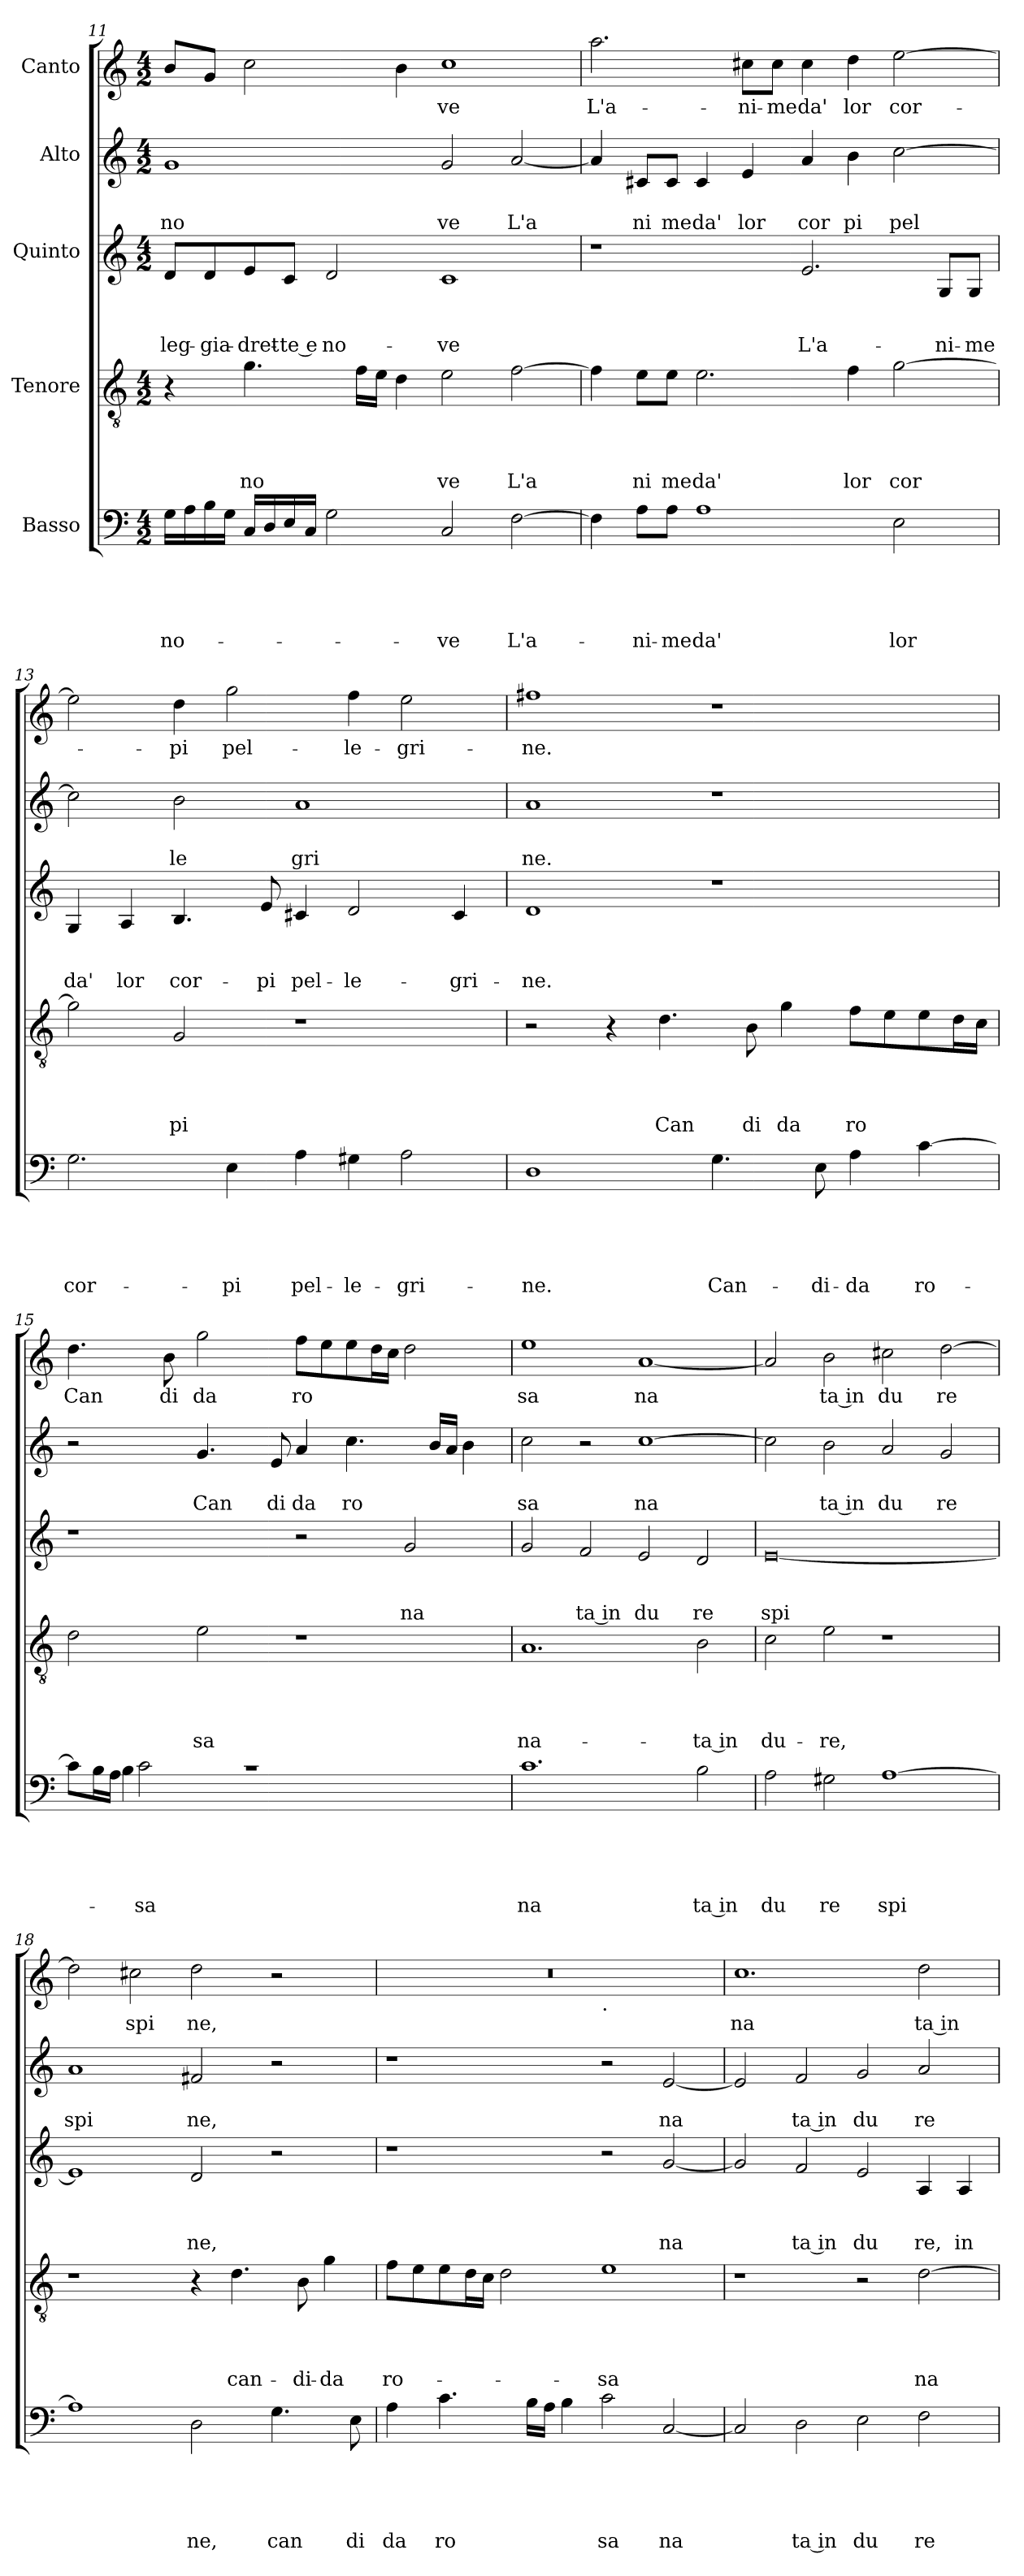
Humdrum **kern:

**kern	**text	**text	**text	**text	**text	**kern	**text	**text	**text	**text	**kern	**text	**text	**text	**kern	**text	**text	**kern	**text
*part5	*part5	*part5	*part5	*part5	*part5	*part4	*part4	*part4	*part4	*part4	*part3	*part3	*part3	*part3	*part2	*part2	*part2	*part1	*part1
*staff5	*staff5	*staff5	*staff5	*staff5	*staff5	*staff4	*staff4	*staff4	*staff4	*staff4	*staff3	*staff3	*staff3	*staff3	*staff2	*staff2	*staff2	*staff1	*staff1
*I"Basso	*	*	*	*	*	*I"Tenore	*	*	*	*	*I"Quinto	*	*	*	*I"Alto	*	*	*I"Canto	*
!!LO:PB:g=z
*clefF4	*	*	*	*	*	*clefGv2	*	*	*	*	*clefG2	*	*	*	*clefG2	*	*	*clefG2	*
*k[]	*	*	*	*	*	*k[]	*	*	*	*	*k[]	*	*	*	*k[]	*	*	*k[]	*
*C:	*	*	*	*	*	*C:	*	*	*	*	*C:	*	*	*	*C:	*	*	*C:	*
*M4/2	*	*	*	*	*	*M4/2	*	*	*	*	*M4/2	*	*	*	*M4/2	*	*	*M4/2	*
=11	=11	=11	=11	=11	=11	=11	=11	=11	=11	=11	=11	=11	=11	=11	=11	=11	=11	=11	=11
!	!	!	!	!	!LO:LY:b	!	!	!	!	!	!	!	!	!LO:LY:b	!	!	!LO:LY:b	!	!
16G\LL	.	.	.	.	no-	4r	.	.	.	.	8d/L	.	.	leg-	1g	.	no	8b/L	.
16A\	.	.	.	.	.	.	.	.	.	.	.	.	.	.	.	.	.	.	.
!	!	!	!	!	!	!	!	!	!	!	!	!	!	!LO:LY:b	!	!	!	!	!
16B\	.	.	.	.	.	.	.	.	.	.	8d/	.	.	-gia-	.	.	.	8g/J	.
16G\JJ	.	.	.	.	.	.	.	.	.	.	.	.	.	.	.	.	.	.	.
!	!	!	!	!	!	!	!	!	!	!LO:LY:b	!	!	!	!LO:LY:b	!	!	!	!	!
16C/LL	.	.	.	.	.	4.g\	.	.	.	no	8e/	.	.	-dret-	.	.	.	2cc\	.
16D/	.	.	.	.	.	.	.	.	.	.	.	.	.	.	.	.	.	.	.
!	!	!	!	!	!	!	!	!	!	!	!	!	!	!LO:LY:b:rj	!	!	!	!	!
16E/	.	.	.	.	.	.	.	.	.	.	8c/J	.	.	-te e	.	.	.	.	.
16C/JJ	.	.	.	.	.	.	.	.	.	.	.	.	.	.	.	.	.	.	.
!	!	!	!	!	!	!	!	!	!	!	!	!	!	!LO:LY:b	!	!	!	!	!
2G\	.	.	.	.	.	.	.	.	.	.	2d/	.	.	no-	.	.	.	.	.
.	.	.	.	.	.	16f\LL	.	.	.	.	.	.	.	.	.	.	.	.	.
.	.	.	.	.	.	16e\JJ	.	.	.	.	.	.	.	.	.	.	.	.	.
.	.	.	.	.	.	4d\	.	.	.	.	.	.	.	.	.	.	.	4b\	.
!	!	!	!	!	!LO:LY:b	!	!	!	!	!LO:LY:b	!	!	!	!LO:LY:b	!	!	!LO:LY:b	!	!LO:LY:b
2C/	.	.	.	.	-ve	2e\	.	.	.	ve	1c	.	.	-ve	2g/	.	ve	1cc	-ve
!	!	!	!	!	!LO:LY:b	!	!	!	!	!LO:LY:b	!	!	!	!	!	!	!LO:LY:b	!	!
[>2F\	.	.	.	.	L'a-	[>2f\	.	.	.	L'a	.	.	.	.	[<2a/	.	L'a	.	.
=12	=12	=12	=12	=12	=12	=12	=12	=12	=12	=12	=12	=12	=12	=12	=12	=12	=12	=12	=12
!	!	!	!	!	!	!	!	!	!	!	!	!	!	!	!	!	!	!	!LO:LY:b
4F\]	.	.	.	.	.	4f\]	.	.	.	.	1r	.	.	.	4a/]	.	.	2.aa\	L'a-
!	!	!	!	!	!LO:LY:b	!	!	!	!	!LO:LY:b	!	!	!	!	!	!	!LO:LY:b	!	!
8A\L	.	.	.	.	-ni-	8e\L	.	.	.	ni	.	.	.	.	8c#X/L	.	ni	.	.
!	!	!	!	!	!LO:LY:b	!	!	!	!	!LO:LY:b	!	!	!	!	!	!	!LO:LY:b	!	!
8A\J	.	.	.	.	-me	8e\J	.	.	.	me	.	.	.	.	8c#/J	.	me	.	.
!	!	!	!	!	!LO:LY:b	!	!	!	!	!LO:LY:b	!	!	!	!	!	!	!LO:LY:b	!	!
1A	.	.	.	.	da'	2.e\	.	.	.	da'	.	.	.	.	4c#/	.	da'	.	.
!	!	!	!	!	!	!	!	!	!	!	!	!	!	!	!	!	!LO:LY:b	!	!LO:LY:b
.	.	.	.	.	.	.	.	.	.	.	.	.	.	.	4e/	.	lor	8cc#X\L	-ni-
!	!	!	!	!	!	!	!	!	!	!	!	!	!	!	!	!	!	!	!LO:LY:b
.	.	.	.	.	.	.	.	.	.	.	.	.	.	.	.	.	.	8cc#\J	-me
!	!	!	!	!	!	!	!	!	!	!	!	!	!	!LO:LY:b	!	!	!LO:LY:b	!	!LO:LY:b
.	.	.	.	.	.	.	.	.	.	.	2.e/	.	.	L'a-	4a/	.	cor	4cc#\	da'
!	!	!	!	!	!	!	!	!	!	!LO:LY:b	!	!	!	!	!	!	!LO:LY:b	!	!LO:LY:b
.	.	.	.	.	.	4f\	.	.	.	lor	.	.	.	.	4b\	.	pi	4dd\	lor
!	!	!	!	!	!LO:LY:b	!	!	!	!	!LO:LY:b	!	!	!	!	!	!	!LO:LY:b	!	!LO:LY:b
2E\	.	.	.	.	lor	[>2g\	.	.	.	cor	.	.	.	.	[>2cc\	.	pel	[>2ee\	cor-
!	!	!	!	!	!	!	!	!	!	!	!	!	!	!LO:LY:b	!	!	!	!	!
.	.	.	.	.	.	.	.	.	.	.	8G/L	.	.	-ni-	.	.	.	.	.
!	!	!	!	!	!	!	!	!	!	!	!	!	!	!LO:LY:b	!	!	!	!	!
.	.	.	.	.	.	.	.	.	.	.	8G/J	.	.	-me	.	.	.	.	.
=13	=13	=13	=13	=13	=13	=13	=13	=13	=13	=13	=13	=13	=13	=13	=13	=13	=13	=13	=13
!	!	!	!	!	!LO:LY:b	!	!	!	!	!	!	!	!	!LO:LY:b	!	!	!	!	!
2.G\	.	.	.	.	cor-	2g\]	.	.	.	.	4G/	.	.	da'	2cc\]	.	.	2ee\]	.
!	!	!	!	!	!	!	!	!	!	!	!	!	!	!LO:LY:b	!	!	!	!	!
.	.	.	.	.	.	.	.	.	.	.	4A/	.	.	lor	.	.	.	.	.
!	!	!	!	!	!	!	!	!	!	!LO:LY:b	!	!	!	!LO:LY:b	!	!	!LO:LY:b	!	!LO:LY:b
.	.	.	.	.	.	2G/	.	.	.	pi	4.B/	.	.	cor-	2b\	.	le	4dd\	-pi
!	!	!	!	!	!LO:LY:b	!	!	!	!	!	!	!	!	!	!	!	!	!	!LO:LY:b
4E\	.	.	.	.	-pi	.	.	.	.	.	.	.	.	.	.	.	.	2gg\	pel-
!	!	!	!	!	!	!	!	!	!	!	!	!	!	!LO:LY:b	!	!	!	!	!
.	.	.	.	.	.	.	.	.	.	.	8e/	.	.	-pi	.	.	.	.	.
!	!	!	!	!	!LO:LY:b	!	!	!	!	!	!	!	!	!LO:LY:b	!	!	!LO:LY:b	!	!
4A\	.	.	.	.	pel-	1r	.	.	.	.	4c#X/	.	.	pel-	1a	.	gri	.	.
!	!	!	!	!	!LO:LY:b	!	!	!	!	!	!	!	!	!LO:LY:b	!	!	!	!	!LO:LY:b
4G#X\	.	.	.	.	-le-	.	.	.	.	.	2d/	.	.	-le-	.	.	.	4ff\	-le-
!	!	!	!	!	!LO:LY:b	!	!	!	!	!	!	!	!	!	!	!	!	!	!LO:LY:b
2A\	.	.	.	.	-gri-	.	.	.	.	.	.	.	.	.	.	.	.	2ee\	-gri-
!	!	!	!	!	!	!	!	!	!	!	!	!	!	!LO:LY:b	!	!	!	!	!
.	.	.	.	.	.	.	.	.	.	.	4c#/	.	.	-gri-	.	.	.	.	.
=14	=14	=14	=14	=14	=14	=14	=14	=14	=14	=14	=14	=14	=14	=14	=14	=14	=14	=14	=14
!	!	!	!	!	!LO:LY:b	!	!	!	!	!	!	!	!	!LO:LY:b	!	!	!LO:LY:b	!	!LO:LY:b
1D	.	.	.	.	-ne.	2r	.	.	.	.	1d	.	.	-ne.	1a	.	ne.	1ff#X	-ne.
.	.	.	.	.	.	4r	.	.	.	.	.	.	.	.	.	.	.	.	.
!	!	!	!	!	!	!	!	!	!	!LO:LY:b	!	!	!	!	!	!	!	!	!
.	.	.	.	.	.	4.d\	.	.	.	Can	.	.	.	.	.	.	.	.	.
!	!	!	!	!	!LO:LY:b	!	!	!	!	!	!	!	!	!	!	!	!	!	!
4.G\	.	.	.	.	Can-	.	.	.	.	.	1r	.	.	.	1r	.	.	1r	.
!	!	!	!	!	!	!	!	!	!	!LO:LY:b	!	!	!	!	!	!	!	!	!
.	.	.	.	.	.	8B\	.	.	.	di	.	.	.	.	.	.	.	.	.
!	!	!	!	!	!	!	!	!	!	!LO:LY:b	!	!	!	!	!	!	!	!	!
.	.	.	.	.	.	4g\	.	.	.	da	.	.	.	.	.	.	.	.	.
!	!	!	!	!	!LO:LY:b	!	!	!	!	!	!	!	!	!	!	!	!	!	!
8E\	.	.	.	.	-di-	.	.	.	.	.	.	.	.	.	.	.	.	.	.
!	!	!	!	!	!LO:LY:b	!	!	!	!	!LO:LY:b	!	!	!	!	!	!	!	!	!
4A\	.	.	.	.	-da	8f\L	.	.	.	ro	.	.	.	.	.	.	.	.	.
.	.	.	.	.	.	8e\	.	.	.	.	.	.	.	.	.	.	.	.	.
!	!	!	!	!	!LO:LY:b	!	!	!	!	!	!	!	!	!	!	!	!	!	!
[<4c\	.	.	.	.	ro-	8e\	.	.	.	.	.	.	.	.	.	.	.	.	.
.	.	.	.	.	.	16d\L	.	.	.	.	.	.	.	.	.	.	.	.	.
.	.	.	.	.	.	16c\JJ	.	.	.	.	.	.	.	.	.	.	.	.	.
!!LO:LB:g=z
=15	=15	=15	=15	=15	=15	=15	=15	=15	=15	=15	=15	=15	=15	=15	=15	=15	=15	=15	=15
*^	*	*	*	*	*	*	*	*	*	*	*	*	*	*	*	*	*	*	*
!	!	!	!	!	!	!	!	!	!	!	!	!	!	!	!	!	!	!	!	!LO:LY:b
8c\L]	8.ryy	.	.	.	.	.	2d\	.	.	.	.	1r	.	.	.	2r	.	.	4.dd\	Can
16B\L	.	.	.	.	.	.	.	.	.	.	.	.	.	.	.	.	.	.	.	.
16A\JJ	4B\	.	.	.	.	.	.	.	.	.	.	.	.	.	.	.	.	.	.	.
!	!	!	!	!	!	!LO:LY:b	!	!	!	!	!	!	!	!	!	!	!	!	!	!
2c\	.	.	.	.	.	-sa	.	.	.	.	.	.	.	.	.	.	.	.	.	.
!	!	!	!	!	!	!	!	!	!	!	!	!	!	!	!	!	!	!	!	!LO:LY:b
.	.	.	.	.	.	.	.	.	.	.	.	.	.	.	.	.	.	.	8b\	di
.	4ryy	.	.	.	.	.	.	.	.	.	.	.	.	.	.	.	.	.	.	.
!	!	!	!	!	!	!	!	!	!	!	!LO:LY:b	!	!	!	!	!	!	!LO:LY:b	!	!LO:LY:b
.	.	.	.	.	.	.	2e\	.	.	.	sa	.	.	.	.	4.g/	.	Can	2gg\	da
.	1ryy	.	.	.	.	.	.	.	.	.	.	.	.	.	.	.	.	.	.	.
1rc	.	.	.	.	.	.	.	.	.	.	.	.	.	.	.	.	.	.	.	.
!	!	!	!	!	!	!	!	!	!	!	!	!	!	!	!	!	!	!LO:LY:b	!	!
.	.	.	.	.	.	.	.	.	.	.	.	.	.	.	.	8e/	.	di	.	.
!	!	!	!	!	!	!	!	!	!	!	!	!	!	!	!	!	!	!LO:LY:b	!	!LO:LY:b
.	.	.	.	.	.	.	1r	.	.	.	.	2r	.	.	.	4a/	.	da	8ff\L	ro
.	.	.	.	.	.	.	.	.	.	.	.	.	.	.	.	.	.	.	8ee\	.
!	!	!	!	!	!	!	!	!	!	!	!	!	!	!	!	!	!	!LO:LY:b	!	!
.	.	.	.	.	.	.	.	.	.	.	.	.	.	.	.	4.cc\	.	ro	8ee\	.
.	.	.	.	.	.	.	.	.	.	.	.	.	.	.	.	.	.	.	16dd\L	.
.	.	.	.	.	.	.	.	.	.	.	.	.	.	.	.	.	.	.	16cc\JJ	.
!	!	!	!	!	!	!	!	!	!	!	!	!	!	!	!LO:LY:b	!	!	!	!	!
.	.	.	.	.	.	.	.	.	.	.	.	2g/	.	.	na	.	.	.	2dd\	.
.	.	.	.	.	.	.	.	.	.	.	.	.	.	.	.	16b/LL	.	.	.	.
.	4ryy	.	.	.	.	.	.	.	.	.	.	.	.	.	.	16a/JJ	.	.	.	.
4ryy	.	.	.	.	.	.	.	.	.	.	.	.	.	.	.	4b\	.	.	.	.
.	16ryy	.	.	.	.	.	.	.	.	.	.	.	.	.	.	.	.	.	.	.
=16	=16	=16	=16	=16	=16	=16	=16	=16	=16	=16	=16	=16	=16	=16	=16	=16	=16	=16	=16	=16
!	!	!	!	!	!	!LO:LY:b	!	!	!	!	!LO:LY:b	!	!	!	!	!	!	!LO:LY:b	!	!LO:LY:b
*v	*v	*	*	*	*	*	*	*	*	*	*	*	*	*	*	*	*	*	*	*
1.c	.	.	.	.	na	1.A	.	.	.	na-	2g/	.	.	.	2cc\	.	sa	1ee	sa
!	!	!	!	!	!	!	!	!	!	!	!	!	!	!LO:LY:b:rj	!	!	!	!	!
.	.	.	.	.	.	.	.	.	.	.	2f/	.	.	ta in	2r	.	.	.	.
!	!	!	!	!	!	!	!	!	!	!	!	!	!	!LO:LY:b	!	!	!LO:LY:b	!	!LO:LY:b
.	.	.	.	.	.	.	.	.	.	.	2e/	.	.	du	[>1cc	.	na	[<1a	na
!	!	!	!	!	!LO:LY:b:rj	!	!	!	!	!LO:LY:b:rj	!	!	!	!LO:LY:b	!	!	!	!	!
2B\	.	.	.	.	ta in	2B\	.	.	.	-ta in	2d/	.	.	re	.	.	.	.	.
=17	=17	=17	=17	=17	=17	=17	=17	=17	=17	=17	=17	=17	=17	=17	=17	=17	=17	=17	=17
!	!	!	!	!	!LO:LY:b	!	!	!	!	!LO:LY:b	!	!	!	!LO:LY:b	!	!	!	!	!
2A\	.	.	.	.	du	2c\	.	.	.	du-	[<0e	.	.	spi	2cc\]	.	.	2a/]	.
!	!	!	!	!	!LO:LY:b	!	!	!	!	!LO:LY:b	!	!	!	!	!	!	!LO:LY:b:rj	!	!LO:LY:b:rj
2G#X\	.	.	.	.	re	2e\	.	.	.	-re,	.	.	.	.	2b\	.	ta in	2b\	ta in
!	!	!	!	!	!LO:LY:b	!	!	!	!	!	!	!	!	!	!	!	!LO:LY:b	!	!LO:LY:b
[>1A	.	.	.	.	spi	1r	.	.	.	.	.	.	.	.	2a/	.	du	2cc#X\	du
!	!	!	!	!	!	!	!	!	!	!	!	!	!	!	!	!	!LO:LY:b	!	!LO:LY:b
.	.	.	.	.	.	.	.	.	.	.	.	.	.	.	2g/	.	re	[>2dd\	re
=18	=18	=18	=18	=18	=18	=18	=18	=18	=18	=18	=18	=18	=18	=18	=18	=18	=18	=18	=18
!	!	!	!	!	!	!	!	!	!	!	!	!	!	!	!	!	!LO:LY:b	!	!
1A]	.	.	.	.	.	1r	.	.	.	.	1e]	.	.	.	1a	.	spi	2dd\]	.
!	!	!	!	!	!	!	!	!	!	!	!	!	!	!	!	!	!	!	!LO:LY:b
.	.	.	.	.	.	.	.	.	.	.	.	.	.	.	.	.	.	2cc#X\	spi
!	!	!	!	!	!LO:LY:b	!	!	!	!	!	!	!	!	!LO:LY:b	!	!	!LO:LY:b	!	!LO:LY:b
2D\	.	.	.	.	ne,	4r	.	.	.	.	2d/	.	.	ne,	2f#X/	.	ne,	2dd\	ne,
!	!	!	!	!	!	!	!	!	!	!LO:LY:b	!	!	!	!	!	!	!	!	!
.	.	.	.	.	.	4.d\	.	.	.	can-	.	.	.	.	.	.	.	.	.
!	!	!	!	!	!LO:LY:b	!	!	!	!	!	!	!	!	!	!	!	!	!	!
4.G\	.	.	.	.	can	.	.	.	.	.	2r	.	.	.	2r	.	.	2r	.
!	!	!	!	!	!	!	!	!	!	!LO:LY:b	!	!	!	!	!	!	!	!	!
.	.	.	.	.	.	8B\	.	.	.	-di-	.	.	.	.	.	.	.	.	.
!	!	!	!	!	!	!	!	!	!	!LO:LY:b	!	!	!	!	!	!	!	!	!
.	.	.	.	.	.	4g\	.	.	.	-da	.	.	.	.	.	.	.	.	.
!	!	!	!	!	!LO:LY:b	!	!	!	!	!	!	!	!	!	!	!	!	!	!
8E\	.	.	.	.	di	.	.	.	.	.	.	.	.	.	.	.	.	.	.
=19	=19	=19	=19	=19	=19	=19	=19	=19	=19	=19	=19	=19	=19	=19	=19	=19	=19	=19	=19
!	!	!	!	!	!LO:LY:b	!	!	!	!	!LO:LY:b	!	!	!	!	!	!	!	!	!
*	*	*	*	*	*	*	*	*	*	*	*	*	*	*	*	*	*	*^	*
4A\	.	.	.	.	da	8f\L	.	.	.	ro-	1r	.	.	.	1r	.	.	0r	1ryy	.
.	.	.	.	.	.	8e\	.	.	.	.	.	.	.	.	.	.	.	.	.	.
!	!	!	!	!	!LO:LY:b	!	!	!	!	!	!	!	!	!	!	!	!	!	!	!
4.c\	.	.	.	.	ro	8e\	.	.	.	.	.	.	.	.	.	.	.	.	.	.
.	.	.	.	.	.	16d\L	.	.	.	.	.	.	.	.	.	.	.	.	.	.
.	.	.	.	.	.	16c\JJ	.	.	.	.	.	.	.	.	.	.	.	.	.	.
.	.	.	.	.	.	2d\	.	.	.	.	.	.	.	.	.	.	.	.	.	.
16B\LL	.	.	.	.	.	.	.	.	.	.	.	.	.	.	.	.	.	.	.	.
16A\JJ	.	.	.	.	.	.	.	.	.	.	.	.	.	.	.	.	.	.	.	.
4B\	.	.	.	.	.	.	.	.	.	.	.	.	.	.	.	.	.	.	.	.
!	!	!	!	!	!	!	!	!	!	!	!	!	!	!	!	!	!	!	!LO:TX:b:t=.	!
!	!	!	!	!	!LO:LY:b	!	!	!	!	!LO:LY:b	!	!	!	!	!	!	!	!	!	!
2c\	.	.	.	.	sa	1e	.	.	.	-sa	2r	.	.	.	2r	.	.	.	1ryy	.
!	!	!	!	!	!LO:LY:b	!	!	!	!	!	!	!	!	!LO:LY:b	!	!	!LO:LY:b	!	!	!
[<2C/	.	.	.	.	na	.	.	.	.	.	[<2g/	.	.	na	[<2e/	.	na	.	.	.
=20	=20	=20	=20	=20	=20	=20	=20	=20	=20	=20	=20	=20	=20	=20	=20	=20	=20	=20	=20	=20
!	!	!	!	!	!	!	!	!	!	!	!	!	!	!	!	!	!	!	!	!LO:LY:b
*	*	*	*	*	*	*	*	*	*	*	*	*	*	*	*	*	*	*v	*v	*
2C/]	.	.	.	.	.	1r	.	.	.	.	2g/]	.	.	.	2e/]	.	.	1.cc	na
!	!	!	!	!	!LO:LY:b:rj	!	!	!	!	!	!	!	!	!LO:LY:b:rj	!	!	!LO:LY:b:rj	!	!
2D\	.	.	.	.	ta in	.	.	.	.	.	2f/	.	.	ta in	2f/	.	ta in	.	.
!	!	!	!	!	!LO:LY:b	!	!	!	!	!	!	!	!	!LO:LY:b	!	!	!LO:LY:b	!	!
2E\	.	.	.	.	du	2r	.	.	.	.	2e/	.	.	du	2g/	.	du	.	.
!	!	!	!	!	!LO:LY:b	!	!	!	!	!LO:LY:b	!	!	!	!LO:LY:b	!	!	!LO:LY:b	!	!LO:LY:b:rj
2F\	.	.	.	.	re	[<2d\	.	.	.	na-	4A/	.	.	re,	2a/	.	re	2dd\	ta in
!	!	!	!	!	!	!	!	!	!	!	!	!	!	!LO:LY:b	!	!	!	!	!
.	.	.	.	.	.	.	.	.	.	.	4A/	.	.	in	.	.	.	.	.
=	=	=	=	=	=	=	=	=	=	=	=	=	=	=	=	=	=	=	=
*-	*-	*-	*-	*-	*-	*-	*-	*-	*-	*-	*-	*-	*-	*-	*-	*-	*-	*-	*-
